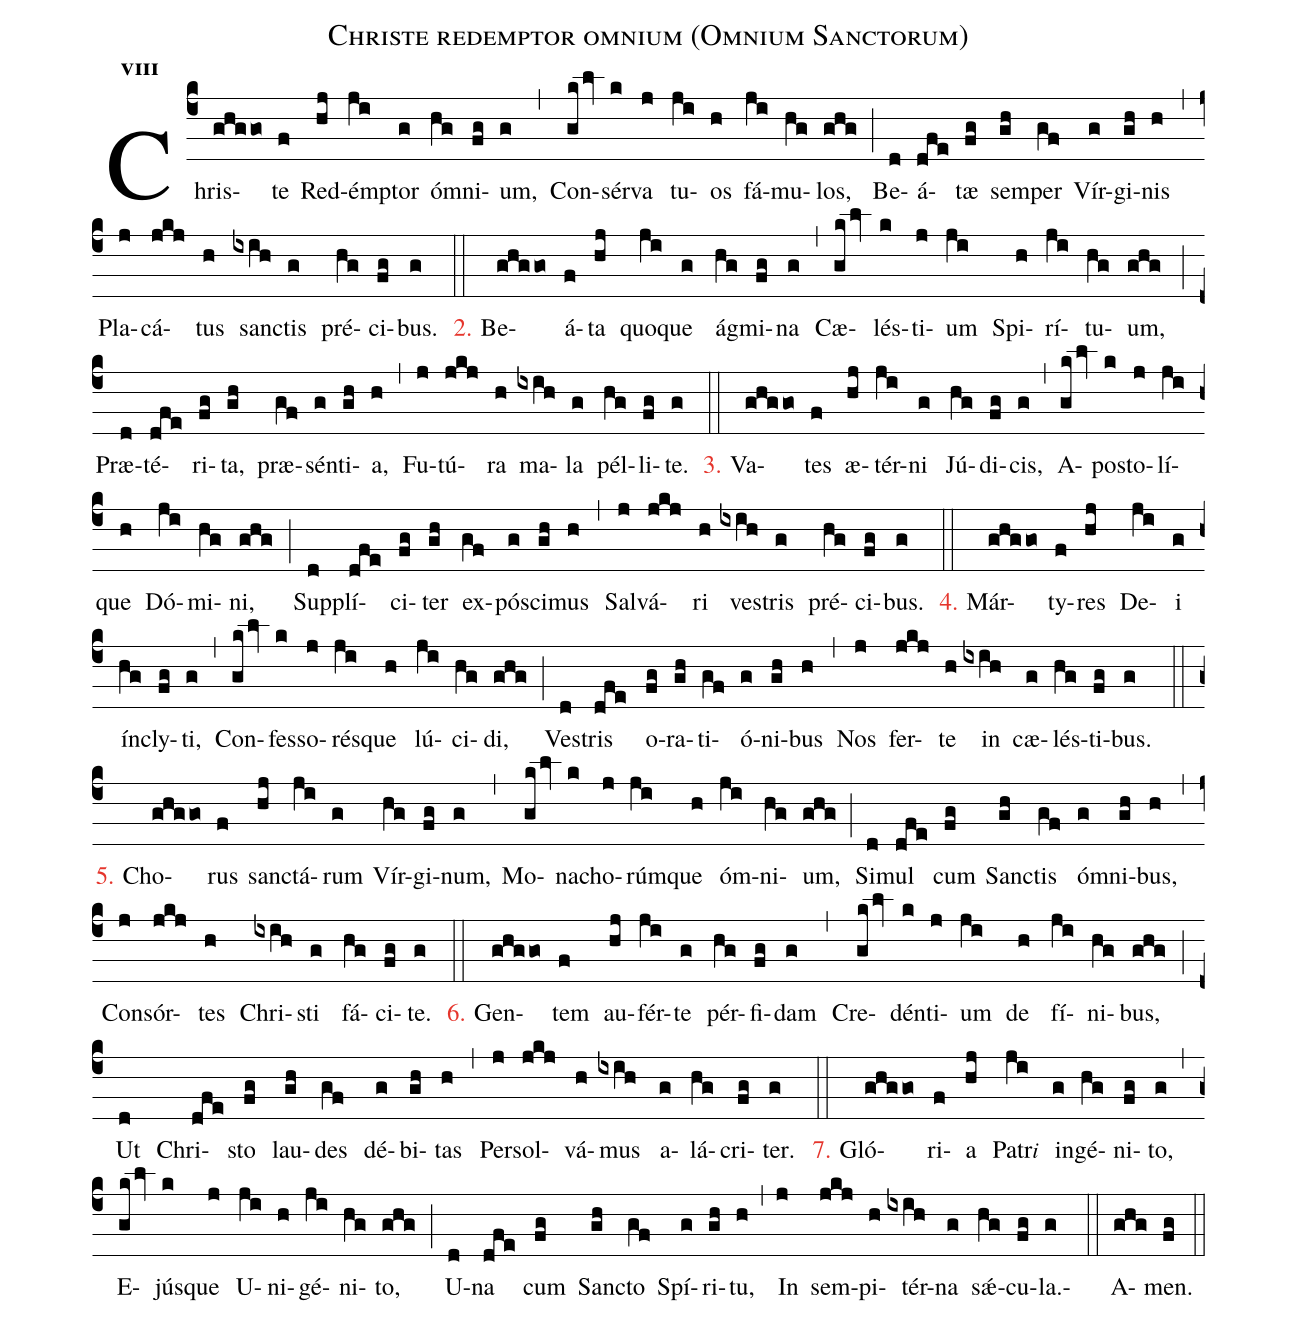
name:Christe redemptor omnium (Omnium Sanctorum);
office-part:hy;
mode:8;
%%
initial-style: 1;
name:Christe Redemptor omnium;
mode: 8;
office-part: Hymnus;
annotation: Hymn.;
annotation: viii;
nabc-lines:1;
%%
(c4) Chris(ghggo)te(f) Red(hj)ém(ji)ptor(g) óm(hg)ni(fg)um,(g) (,)
Con(gk/lv)sér(k)va(j) tu(ji)os(h) fá(ji)mu(hg)los,(ghg) (;)
Be(d)á(dfe)tæ(fg) sem(gh)per(gf) Vír(g)gi(gh)nis(h) (,)
Pla(j)cá(jkj)tus(h) sanc(ixih)tis(g) pré(hg)ci(fg)bus.(g) (::)

<c>2.</c> Be(ghggo)á(f)ta(hj) quo(ji)que(g) ág(hg)mi(fg)na(g) (,)
Cæ(gk/lv)lés(k)ti(j)um(ji) Spi(h)rí(ji)tu(hg)um,(ghg) (;)
Præ(d)té(dfe)ri(fg)ta,(gh) præ(gf)sén(g)ti(gh)a,(h) (,)
Fu(j)tú(jkj)ra(h) ma(ixih)la(g) pél(hg)li(fg)te.(g) (::)

<c>3.</c> Va(ghggo)tes(f) æ(hj)tér(ji)ni(g) Jú(hg)di(fg)cis,(g) (,)
A(gk/lv)pos(k)to(j)lí(ji)que(h) Dó(ji)mi(hg)ni,(ghg) (;)
Sup(d)plí(dfe)ci(fg)ter(gh) ex(gf)pó(g)sci(gh)mus(h) (,)
Sal(j)vá(jkj)ri(h) ves(ixih)tris(g) pré(hg)ci(fg)bus.(g) (::)

<c>4.</c> Már(ghggo)ty(f)res(hj) De(ji)i(g) ín(hg)cly(fg)ti,(g) (,)
Con(gk/lv)fes(k)so(j)rés(ji)que(h) lú(ji)ci(hg)di,(ghg) (;)
Ves(d)tris(dfe) o(fg)ra(gh)ti(gf)ó(g)ni(gh)bus(h) (,)
Nos(j) fer(jkj)te(h) in(ixih) cæ(g)lés(hg)ti(fg)bus.(g) (::)

<c>5.</c> Cho(ghggo)rus(f) sanc(hj)tá(ji)rum(g) Vír(hg)gi(fg)num,(g) (,)
Mo(gk/lv)na(k)cho(j)rúm(ji)que(h) óm(ji)ni(hg)um,(ghg) (;)
Si(d)mul(dfe) cum(fg) Sanc(gh)tis(gf) óm(g)ni(gh)bus,(h) (,)
Con(j)sór(jkj)tes(h) Chri(ixih)sti(g) fá(hg)ci(fg)te.(g) (::)

<c>6.</c> Gen(ghggo)tem(f) au(hj)fér(ji)te(g) pér(hg)fi(fg)dam(g) (,)
Cre(gk/lv)dén(k)ti(j)um(ji) de(h) fí(ji)ni(hg)bus,(ghg) (;)
Ut(d) Chri(dfe)sto(fg) lau(gh)des(gf) dé(g)bi(gh)tas(h) (,)
Per(j)sol(jkj)vá(h)mus(ixih) a(g)lá(hg)cri(fg)ter.(g) (::)

<c>7.</c> Gló(ghggo)ri(f)a(hj) Patr<e>i</e>(ji) in(g)gé(hg)ni(fg)to,(g) (,)
E(gk/lv)jús(k)que(j) U(ji)ni(h)gé(ji)ni(hg)to,(ghg) (;)
U(d)na(dfe) cum(fg) Sanc(gh)to(gf) Spí(g)ri(gh)tu,(h) (,)
In(j) sem(jkj)pi(h)tér(ixih)na(g) sǽ(hg)cu(fg)la.(g )(::)

A(ghg)men.(fg) (::)
